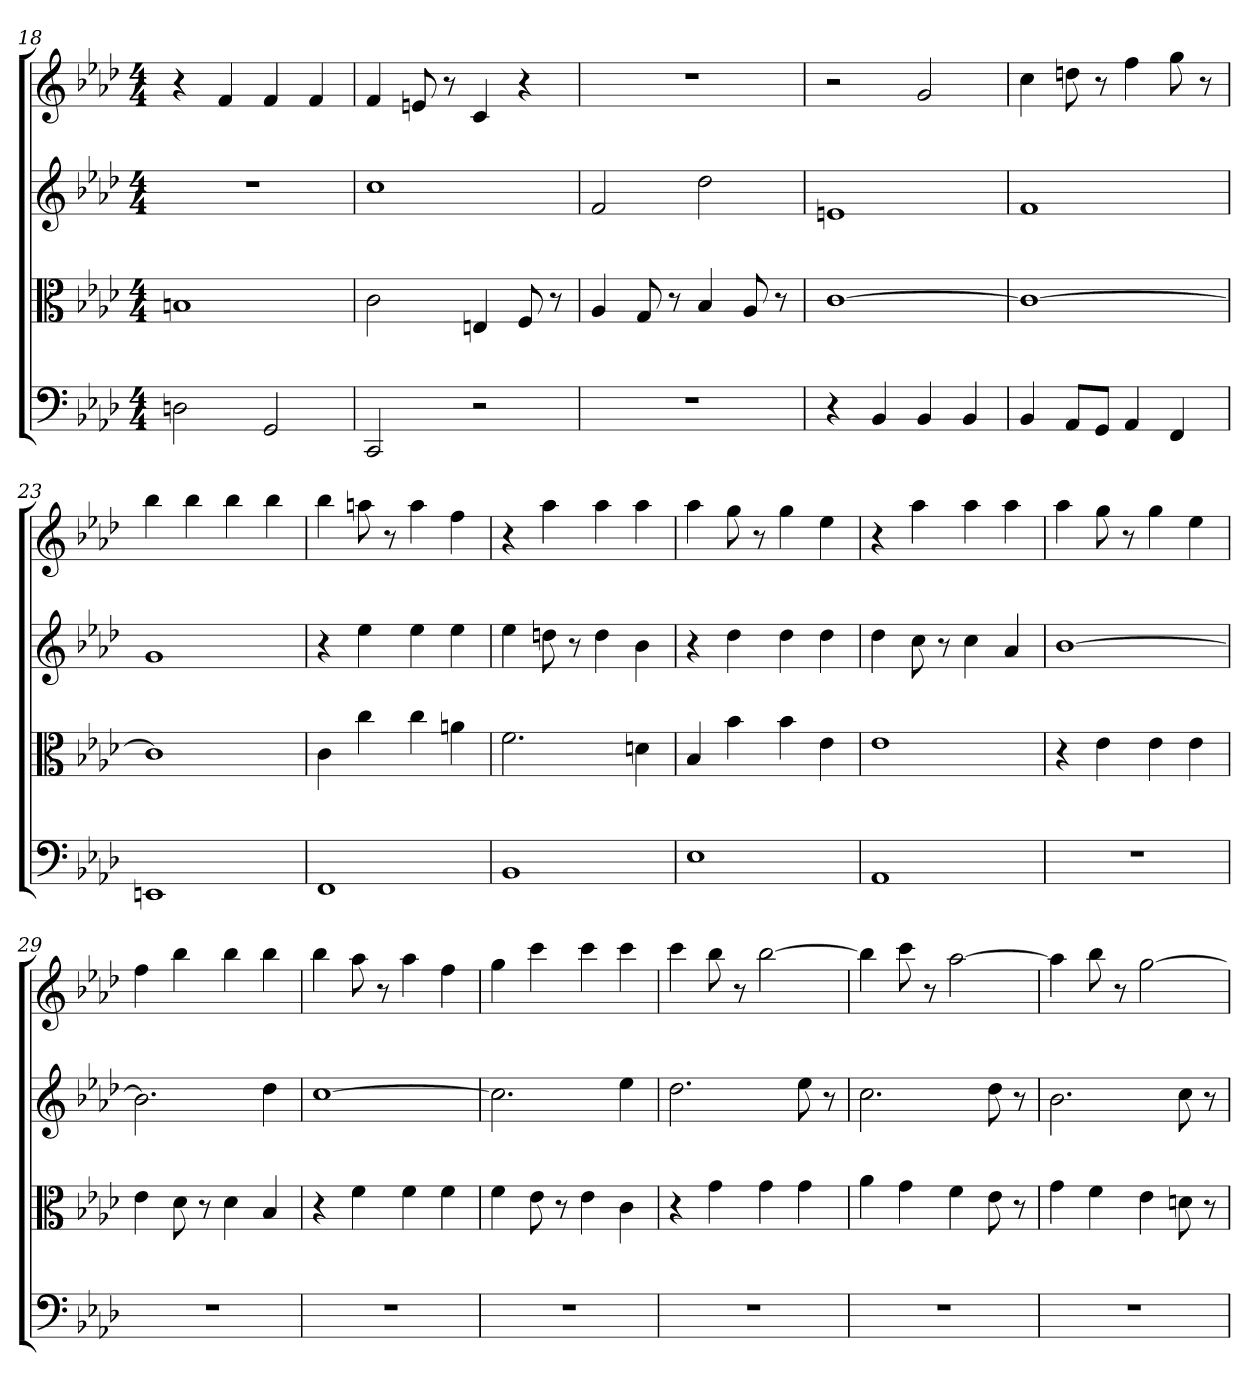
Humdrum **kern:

**kern	**kern	**kern	**kern
*part4	*part3	*part2	*part1
*staff4	*staff3	*staff2	*staff1
*clefF4	*clefC3	*clefG2	*clefG2
*k[b-e-a-d-]	*k[b-e-a-d-]	*k[b-e-a-d-]	*k[b-e-a-d-]
*f:	*f:	*f:	*f:
*M4/4	*M4/4	*M4/4	*M4/4
=18	=18	=18	=18
2Dn	1Bn	1r	4r
.	.	.	4f
2GG	.	.	4f
.	.	.	4f
=19	=19	=19	=19
2CC	2c	1cc	4f
.	.	.	8en
.	.	.	8r
2r	4En	.	4c
.	8F	.	4r
.	8r	.	.
=20	=20	=20	=20
1r	4A-	2f	1r
.	8G	.	.
.	8r	.	.
.	4B-	2dd-	.
.	8A-	.	.
.	8r	.	.
=21	=21	=21	=21
4r	[1c	1en	2r
4BB-	.	.	.
4BB-	.	.	2g
4BB-	.	.	.
=22	=22	=22	=22
4BB-	1c_	1f	4cc
8AA-/L	.	.	8ddn
8GG/J	.	.	8r
4AA-	.	.	4ff
4FF	.	.	8gg
.	.	.	8r
=23	=23	=23	=23
1EEn	1c]	1g	4bb-
.	.	.	4bb-
.	.	.	4bb-
.	.	.	4bb-
=24	=24	=24	=24
1FF	4c	4r	4bb-
.	4cc	4ee-	8aan
.	.	.	8r
.	4cc	4ee-	4aa
.	4an	4ee-	4ff
=25	=25	=25	=25
1BB-	2.f	4ee-	4r
.	.	8ddn	4aa-
.	.	8r	.
.	.	4dd	4aa-
.	4dn	4b-	4aa-
=26	=26	=26	=26
1E-	4B-	4r	4aa-
.	4b-	4dd-	8gg
.	.	.	8r
.	4b-	4dd-	4gg
.	4e-	4dd-	4ee-
=27	=27	=27	=27
1AA-	1e-	4dd-	4r
.	.	8cc	4aa-
.	.	8r	.
.	.	4cc	4aa-
.	.	4a-	4aa-
=28	=28	=28	=28
1r	4r	[1b-	4aa-
.	4e-	.	8gg
.	.	.	8r
.	4e-	.	4gg
.	4e-	.	4ee-
=29	=29	=29	=29
1r	4e-	2.b-]	4ff
.	8d-	.	4bb-
.	8r	.	.
.	4d-	.	4bb-
.	4B-	4dd-	4bb-
=30	=30	=30	=30
1r	4r	[1cc	4bb-
.	4f	.	8aa-
.	.	.	8r
.	4f	.	4aa-
.	4f	.	4ff
=31	=31	=31	=31
1r	4f	2.cc]	4gg
.	8e-	.	4ccc
.	8r	.	.
.	4e-	.	4ccc
.	4c	4ee-	4ccc
=32	=32	=32	=32
1r	4r	2.dd-	4ccc
.	4g	.	8bb-
.	.	.	8r
.	4g	.	[2bb-
.	4g	8ee-	.
.	.	8r	.
=33	=33	=33	=33
1r	4a-	2.cc	4bb-]
.	4g	.	8ccc
.	.	.	8r
.	4f	.	[2aa-
.	8e-	8dd-	.
.	8r	8r	.
=34	=34	=34	=34
1r	4g	2.b-	4aa-]
.	4f	.	8bb-
.	.	.	8r
.	4e-	.	[2gg
.	8dn	8cc	.
.	8r	8r	.
=	=	=	=
*-	*-	*-	*-
